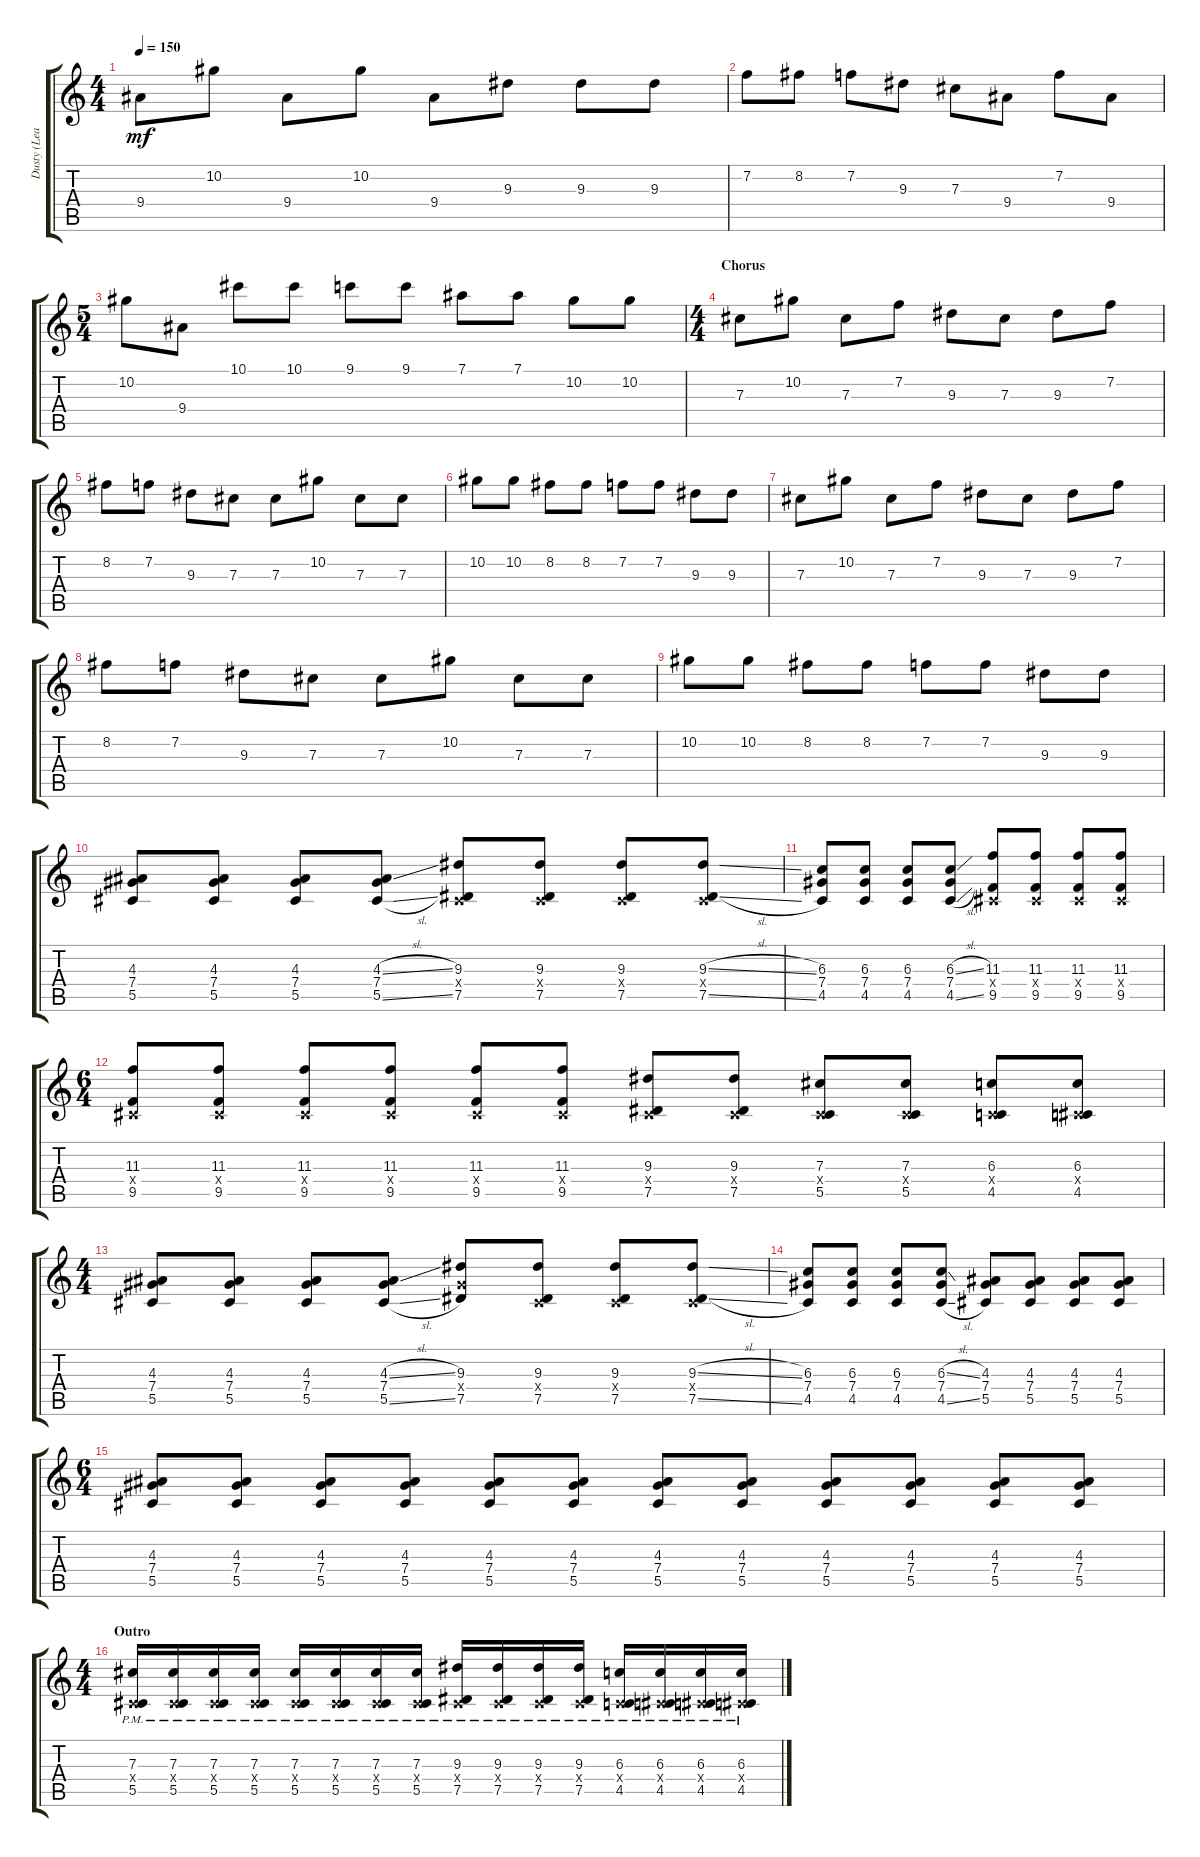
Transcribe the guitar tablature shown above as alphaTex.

\track ("Dusty (Lead)" "Dusty (Lea") {instrument distortionguitar}
\staff {score tabs}
\tuning (Eb4 Bb3 Gb3 Db3 Ab2 Db2) {hide}
\ts (4 4)
\tempo 150
\clef g2
\ks c
9.4.8{dy mf} 10.2.8 9.4.8 10.2.8 9.4.8 9.3.8 9.3.8 9.3.8 |
7.2.8 8.2.8 7.2.8 9.3.8 7.3.8 9.4.8 7.2.8 9.4.8 |
\ts (5 4)
10.2.8 9.4.8 10.1.8 10.1.8 9.1.8 9.1.8 7.1.8 7.1.8 10.2.8 10.2.8 |
\ts (4 4)
\section ("" "Chorus")
7.3.8 10.2.8 7.3.8 7.2.8 9.3.8 7.3.8 9.3.8 7.2.8 |
8.2.8 7.2.8 9.3.8 7.3.8 7.3.8 10.2.8 7.3.8 7.3.8 |
10.2.8 10.2.8 8.2.8 8.2.8 7.2.8 7.2.8 9.3.8 9.3.8 |
7.3.8 10.2.8 7.3.8 7.2.8 9.3.8 7.3.8 9.3.8 7.2.8 |
8.2.8 7.2.8 9.3.8 7.3.8 7.3.8 10.2.8 7.3.8 7.3.8 |
10.2.8 10.2.8 8.2.8 8.2.8 7.2.8 7.2.8 9.3.8 9.3.8 |
(4.3 7.4 5.5).8 (4.3 7.4 5.5).8 (4.3 7.4 5.5).8 (4.3{sl} 7.4 5.5{sl}).8 (9.3 0.4{x} 7.5).8 (9.3 0.4{x} 7.5).8 (9.3 0.4{x} 7.5).8 (9.3{sl} 0.4{x} 7.5{sl}).8 |
(6.3 7.4 4.5).8 (6.3 7.4 4.5).8 (6.3 7.4 4.5).8 (6.3{sl} 7.4 4.5{sl}).8 (11.3 0.4{x} 9.5).8 (11.3 0.4{x} 9.5).8 (11.3 0.4{x} 9.5).8 (11.3 0.4{x} 9.5).8 |
\ts (6 4)
(11.3 0.4{x} 9.5).8 (11.3 0.4{x} 9.5).8 (11.3 0.4{x} 9.5).8 (11.3 0.4{x} 9.5).8 (11.3 0.4{x} 9.5).8 (11.3 0.4{x} 9.5).8 (9.3 0.4{x} 7.5).8 (9.3 0.4{x} 7.5).8 (7.3 0.4{x} 5.5).8 (7.3 0.4{x} 5.5).8 (6.3 0.4{x} 4.5).8 (6.3 0.4{x} 4.5).8 |
\ts (4 4)
(4.3 7.4 5.5).8 (4.3 7.4 5.5).8 (4.3 7.4 5.5).8 (4.3{sl} 7.4 5.5{sl}).8 (9.3 7.4{x} 7.5).8 (9.3 0.4{x} 7.5).8 (9.3 0.4{x} 7.5).8 (9.3{sl} 0.4{x} 7.5{sl}).8 |
(6.3 7.4 4.5).8 (6.3 7.4 4.5).8 (6.3 7.4 4.5).8 (6.3{sl} 7.4 4.5{sl}).8 (4.3 7.4 5.5).8 (4.3 7.4 5.5).8 (4.3 7.4 5.5).8 (4.3 7.4 5.5).8 |
\ts (6 4)
(4.3 7.4 5.5).8 (4.3 7.4 5.5).8 (4.3 7.4 5.5).8 (4.3 7.4 5.5).8 (4.3 7.4 5.5).8 (4.3 7.4 5.5).8 (4.3 7.4 5.5).8 (4.3 7.4 5.5).8 (4.3 7.4 5.5).8 (4.3 7.4 5.5).8 (4.3 7.4 5.5).8 (4.3 7.4 5.5).8 |
\ts (4 4)
\section ("" "Outro")
(7.3{pm} 0.4{pm x} 5.5{pm}).16 (7.3{pm} 0.4{pm x} 5.5{pm}).16 (7.3{pm} 0.4{pm x} 5.5{pm}).16 (7.3{pm} 0.4{pm x} 5.5{pm}).16 (7.3{pm} 0.4{pm x} 5.5{pm}).16 (7.3{pm} 0.4{pm x} 5.5{pm}).16 (7.3{pm} 0.4{pm x} 5.5{pm}).16 (7.3{pm} 0.4{pm x} 5.5{pm}).16 (9.3{pm} 0.4{pm x} 7.5{pm}).16 (9.3{pm} 0.4{pm x} 7.5{pm}).16 (9.3{pm} 0.4{pm x} 7.5{pm}).16 (9.3{pm} 0.4{pm x} 7.5{pm}).16 (6.3{pm} 0.4{pm x} 4.5{pm}).16 (6.3{pm} 0.4{pm x} 4.5{pm}).16 (6.3{pm} 0.4{pm x} 4.5{pm}).16 (6.3{pm} 0.4{pm x} 4.5{pm}).16
